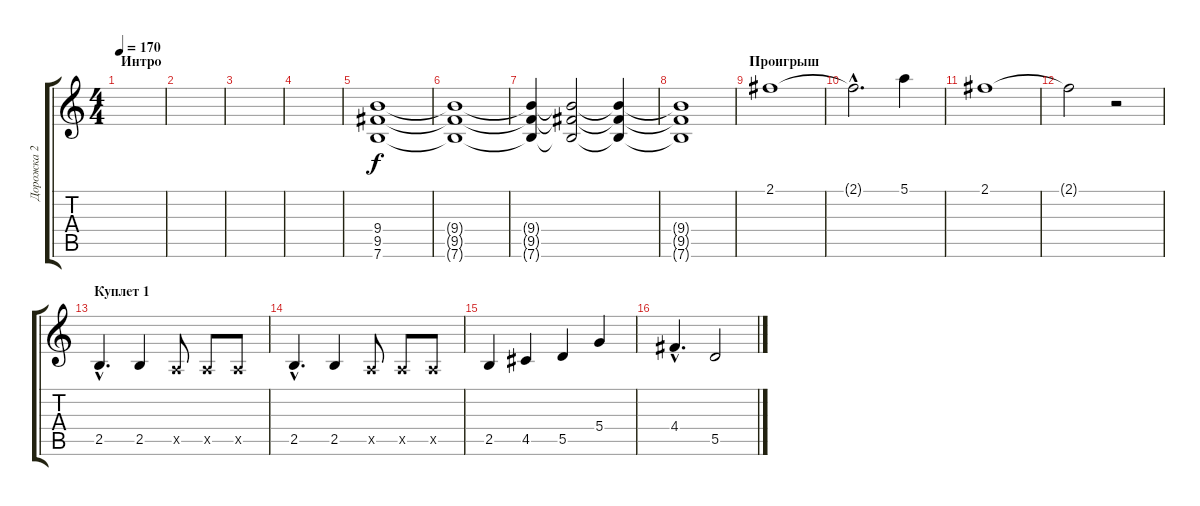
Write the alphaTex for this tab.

\track ("Дорожка 2" "Дорожка 2") {instrument distortionguitar}
\staff {score tabs}
\tuning (E4 B3 G3 D3 A2 E2) {hide}
\ts (4 4)
\section ("" "Интро")
\tempo 170
\clef g2
\ks c
|
|
|
|
(9.4 9.5 7.6).1 |
(9.4{t} 9.5{t} 7.6{t}).1 |
(9.4{t} 9.5{t} 7.6{t}).4 (9.4{t} 9.5{t} 7.6{t}).2 (9.4{t} 9.5{t} 7.6{t}).4 |
(9.4{t} 9.5{t} 7.6{t}).1 |
\section ("" "Проигрыш")
2.1.1{volume 8} |
2.1{hac t}.2{d} 5.1.4 |
2.1.1 |
2.1{t}.2 r.2{volume 14} |
\section ("" "Куплет 1")
2.5{hac}.4{d} 2.5.4 0.5{x}.8 0.5{x}.8 0.5{x}.8 |
2.5{hac}.4{d} 2.5.4 0.5{x}.8 0.5{x}.8 0.5{x}.8 |
2.5.4 4.5.4 5.5.4 5.4.4 |
4.4{hac}.4{d} 5.5.2
